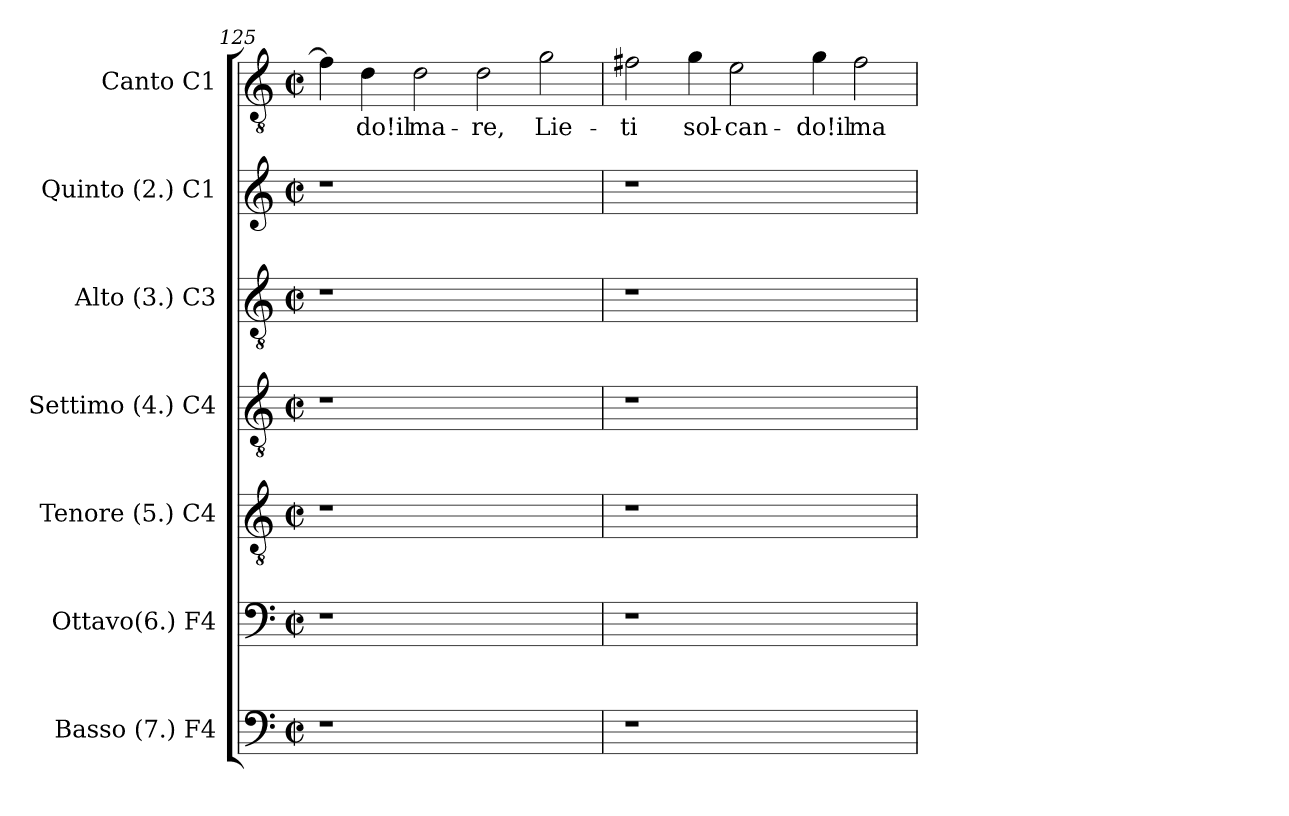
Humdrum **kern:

**kern	**kern	**kern	**kern	**kern	**kern	**kern	**text
*part7	*part6	*part5	*part4	*part3	*part2	*part1	*part1
*staff7	*staff6	*staff5	*staff4	*staff3	*staff2	*staff1	*staff1
*I"Basso (7.)  F4	*I"Ottavo(6.)  F4	*I"Tenore (5.)  C4	*I"Settimo (4.)  C4	*I"Alto (3.)  C3	*I"Quinto (2.)  C1	*I"Canto  C1	*
*	*	*I'T	*	*I'A	*	*I'C	*
*clefF4	*clefF4	*clefGv2	*clefGv2	*clefGv2	*clefG2	*clefGv2	*
*k[]	*k[]	*k[]	*k[]	*k[]	*k[]	*k[]	*
*C:	*C:	*C:	*C:	*C:	*C:	*C:	*
*M2/2	*M2/2	*M2/2	*M2/2	*M2/2	*M2/2	*M2/2	*
*met(c|)	*met(c|)	*met(c|)	*met(c|)	*met(c|)	*met(c|)	*met(c|)	*
=125	=125	=125	=125	=125	=125	=125	=125
!	!	!	!	!	!	!	!LO:LY:b:cj
1r	1r	1r	1r	1r	1r	4f\]	--
!	!	!	!	!	!	!	!LO:LY:b:cj
.	.	.	.	.	.	4d\	-do!il
!	!	!	!	!	!	!	!LO:LY:b:cj
.	.	.	.	.	.	2d\	ma-
!	!	!	!	!	!	!	!LO:LY:b:cj
1ryy	1ryy	1ryy	1ryy	1ryy	1ryy	2d\	-re,
!	!	!	!	!	!	!	!LO:LY:b:cj
.	.	.	.	.	.	2g\	Lie-
=126	=126	=126	=126	=126	=126	=126	=126
!	!	!	!	!	!	!	!LO:LY:b:cj
1r	1r	1r	1r	1r	1r	2f#X\	-ti
!	!	!	!	!	!	!	!LO:LY:b:cj
.	.	.	.	.	.	4g\	sol-
!	!	!	!	!	!	!	!LO:LY:b:cj
.	.	.	.	.	.	2e\	-can-
1ryy	1ryy	1ryy	1ryy	1ryy	1ryy	.	.
!	!	!	!	!	!	!	!LO:LY:b:cj
.	.	.	.	.	.	4g\	-do!il
!	!	!	!	!	!	!	!LO:LY:b:cj
.	.	.	.	.	.	2f#\	ma-
=	=	=	=	=	=	=	=
*-	*-	*-	*-	*-	*-	*-	*-
